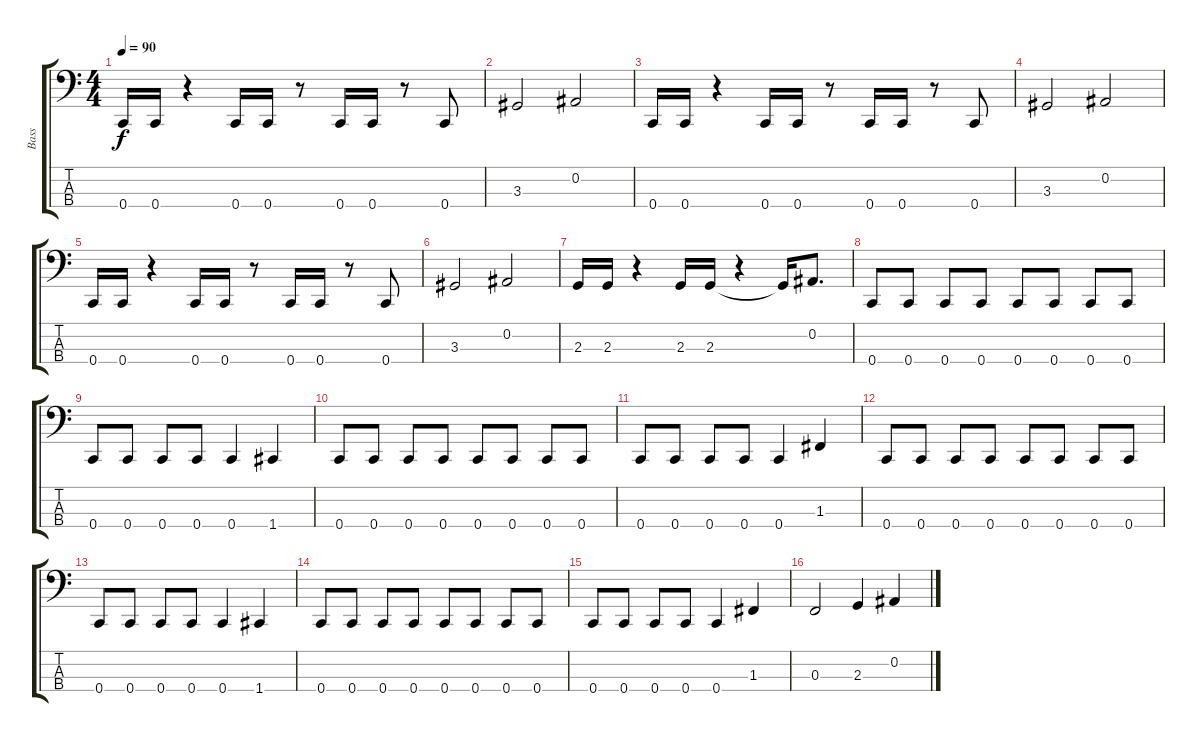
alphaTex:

\track ("Bass" "Bass") {instrument electricbasspick}
\staff {score tabs}
\tuning (Eb2 Bb1 F1 C1) {hide}
\ts (4 4)
\tempo 90
\clef f4
\ks c
0.4.16{dy f} 0.4.16 r.4 0.4.16 0.4.16 r.8 0.4.16 0.4.16 r.8 0.4.8 |
3.3.2 0.2.2 |
0.4.16 0.4.16 r.4 0.4.16 0.4.16 r.8 0.4.16 0.4.16 r.8 0.4.8 |
3.3.2 0.2.2 |
0.4.16 0.4.16 r.4 0.4.16 0.4.16 r.8 0.4.16 0.4.16 r.8 0.4.8 |
3.3.2 0.2.2 |
2.3.16 2.3.16 r.4 2.3.16 2.3.16 r.4 2.3{t}.16 0.2.8{d} |
0.4.8 0.4.8 0.4.8 0.4.8 0.4.8 0.4.8 0.4.8 0.4.8 |
0.4.8 0.4.8 0.4.8 0.4.8 0.4.4 1.4.4 |
0.4.8 0.4.8 0.4.8 0.4.8 0.4.8 0.4.8 0.4.8 0.4.8 |
0.4.8 0.4.8 0.4.8 0.4.8 0.4.4 1.3.4 |
0.4.8 0.4.8 0.4.8 0.4.8 0.4.8 0.4.8 0.4.8 0.4.8 |
0.4.8 0.4.8 0.4.8 0.4.8 0.4.4 1.4.4 |
0.4.8 0.4.8 0.4.8 0.4.8 0.4.8 0.4.8 0.4.8 0.4.8 |
0.4.8 0.4.8 0.4.8 0.4.8 0.4.4 1.3.4 |
0.3.2 2.3.4 0.2.4
